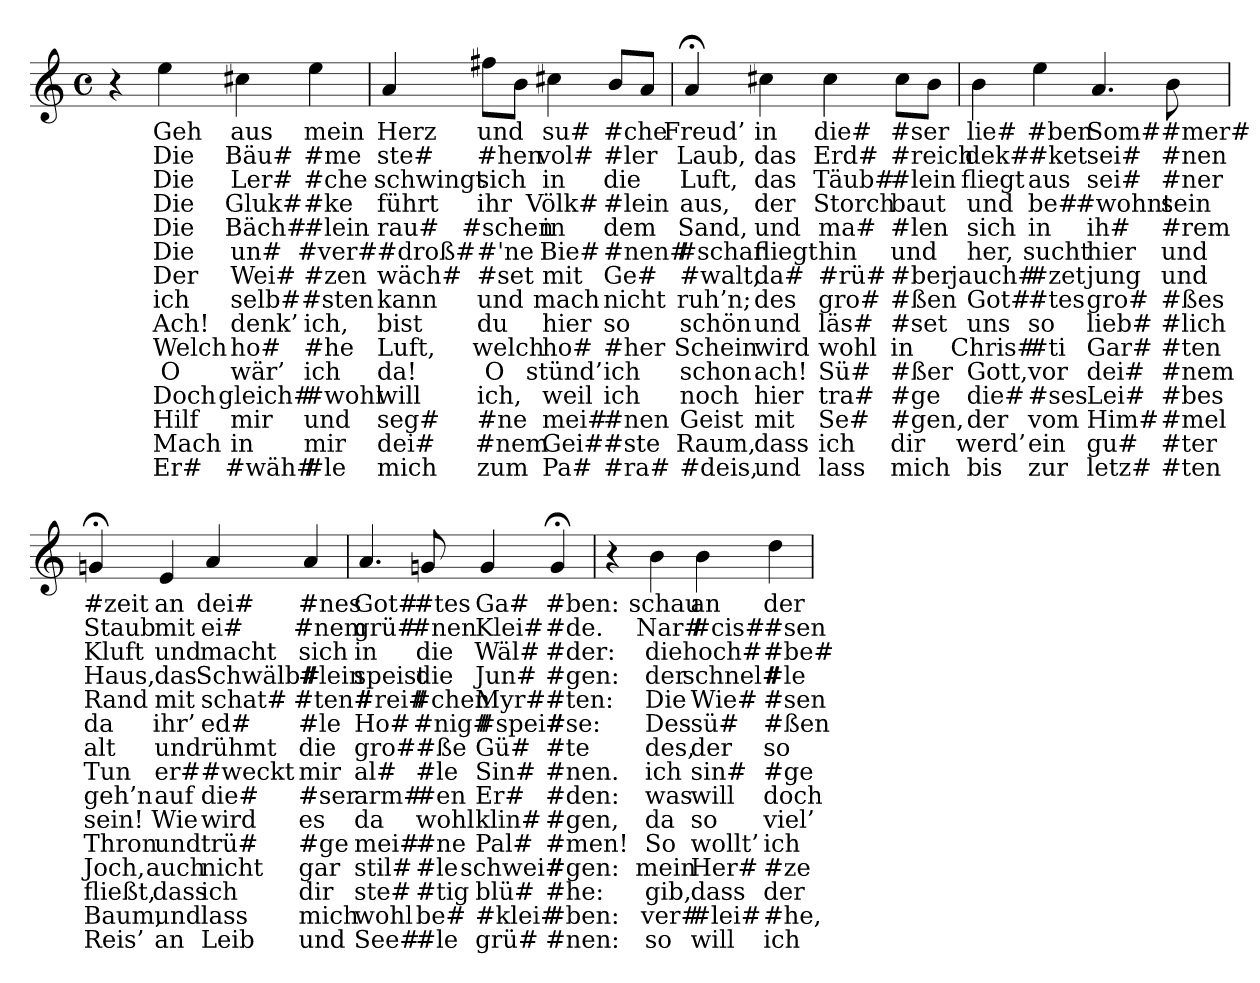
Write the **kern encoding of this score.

**kern	**text	**text	**text	**text	**text	**text	**text	**text	**text	**text	**text	**text	**text	**text	**text
*part1	*part1	*part1	*part1	*part1	*part1	*part1	*part1	*part1	*part1	*part1	*part1	*part1	*part1	*part1	*part1
*staff1	*staff1	*staff1	*staff1	*staff1	*staff1	*staff1	*staff1	*staff1	*staff1	*staff1	*staff1	*staff1	*staff1	*staff1	*staff1
*clefG2	*	*	*	*	*	*	*	*	*	*	*	*	*	*	*
*M4/4	*	*	*	*	*	*	*	*	*	*	*	*	*	*	*
*met(c)	*	*	*	*	*	*	*	*	*	*	*	*	*	*	*
=	=	=	=	=	=	=	=	=	=	=	=	=	=	=	=
4r	.	.	.	.	.	.	.	.	.	.	.	.	.	.	.
4ee	Geh	Die	Die	Die	Die	Die	Der	ich	Ach!	Welch	O	Doch	Hilf	Mach	Er#
4cc#	aus	Bäu#	Ler#	Gluk#	Bäch#	un#	Wei#	selb#	denk’	ho#	wär’	gleich#	mir	in	#wäh#
4ee	mein	#me	#che	#ke	#lein	#ver#	#zen	#sten	ich,	#he	ich	#wohl	und	mir	#le
=	=	=	=	=	=	=	=	=	=	=	=	=	=	=	=
4a	Herz	ste#	schwingt	führt	rau#	#droß#	wäch#	kann	bist	Luft,	da!	will	seg#	dei#	mich
8ff#L	und	#hen	sich	ihr	#schen	#'ne	#set	und	du	welch	O	ich,	#ne	#nem	zum
8bJ	.	.	.	.	.	.	.	.	.	.	.	.	.	.	.
4cc#	su#	vol#	in	Völk#	in	Bie#	mit	mach	hier	ho#	stünd’	weil	mei#	Gei#	Pa#
8bL	#che	#ler	die	#lein	dem	#nen#	Ge#	nicht	so	#her	ich	ich	#nen	#ste	#ra#
8aJ	.	.	.	.	.	.	.	.	.	.	.	.	.	.	.
=	=	=	=	=	=	=	=	=	=	=	=	=	=	=	=
4a;<	Freud’	Laub,	Luft,	aus,	Sand,	#schar	#walt,	ruh’n;	schön	Schein	schon	noch	Geist	Raum,	#deis,
4cc#	in	das	das	der	und	fliegt	da#	des	und	wird	ach!	hier	mit	dass	und
4cc#	die#	Erd#	Täub#	Storch	ma#	hin	#rü#	gro#	läs#	wohl	Sü#	tra#	Se#	ich	lass
8cc#L	#ser	#reich	#lein	baut	#len	und	#ber	#ßen	#set	in	#ßer	#ge	#gen,	dir	mich
8bJ	.	.	.	.	.	.	.	.	.	.	.	.	.	.	.
=	=	=	=	=	=	=	=	=	=	=	=	=	=	=	=
4b	lie#	dek#	fliegt	und	sich	her,	jauch#	Got#	uns	Chris#	Gott,	die#	der	werd’	bis
4ee	#ben	#ket	aus	be#	in	sucht	#zet	#tes	so	#ti	vor	#ses	vom	ein	zur
4.a	Som#	sei#	sei#	#wohnt	ih#	hier	jung	gro#	lieb#	Gar#	dei#	Lei#	Him#	gu#	letz#
8b	#mer#	#nen	#ner	sein	#rem	und	und	#ßes	#lich	#ten	#nem	#bes	#mel	#ter	#ten
=	=	=	=	=	=	=	=	=	=	=	=	=	=	=	=
4gn;<	#zeit	Staub	Kluft	Haus,	Rand	da	alt	Tun	geh’n	sein!	Thron	Joch,	fließt,	Baum,	Reis’
4e	an	mit	und	das	mit	ihr’	und	er#	auf	Wie	und	auch	dass	und	an
4a	dei#	ei#	macht	Schwälb#	schat#	ed#	rühmt	#weckt	die#	wird	trü#	nicht	ich	lass	Leib
4a	#nes	#nem	sich	#lein	#ten#	#le	die	mir	#ser	es	#ge	gar	dir	mich	und
=	=	=	=	=	=	=	=	=	=	=	=	=	=	=	=
4.a	Got#	grü#	in	speist	#rei#	Ho#	gro#	al#	arm#	da	mei#	stil#	ste#	wohl	See#
8gn	#tes	#nen	die	die	#chen	#nig#	#ße	#le	#en	wohl	#ne	#le	#tig	be#	#le
4g	Ga#	Klei#	Wäl#	Jun#	Myr#	#spei#	Gü#	Sin#	Er#	klin#	Pal#	schwei#	blü#	#klei#	grü#
4g;<	#ben:	#de.	#der:	#gen:	#ten:	#se:	#te	#nen.	#den:	#gen,	#men!	#gen:	#he:	#ben:	#nen:
=	=	=	=	=	=	=	=	=	=	=	=	=	=	=	=
4r	.	.	.	.	.	.	.	.	.	.	.	.	.	.	.
4b	schau	Nar#	die	der	Die	Des	des,	ich	was	da	So	mein	gib,	ver#	so
4b	an	#cis#	hoch#	schnel#	Wie#	sü#	der	sin#	will	so	wollt’	Her#	dass	#lei#	will
4dd	der	#sen	#be#	#le	#sen	#ßen	so	#ge	doch	viel’	ich	#ze	der	#he,	ich
=	=	=	=	=	=	=	=	=	=	=	=	=	=	=	=
*-	*-	*-	*-	*-	*-	*-	*-	*-	*-	*-	*-	*-	*-	*-	*-
